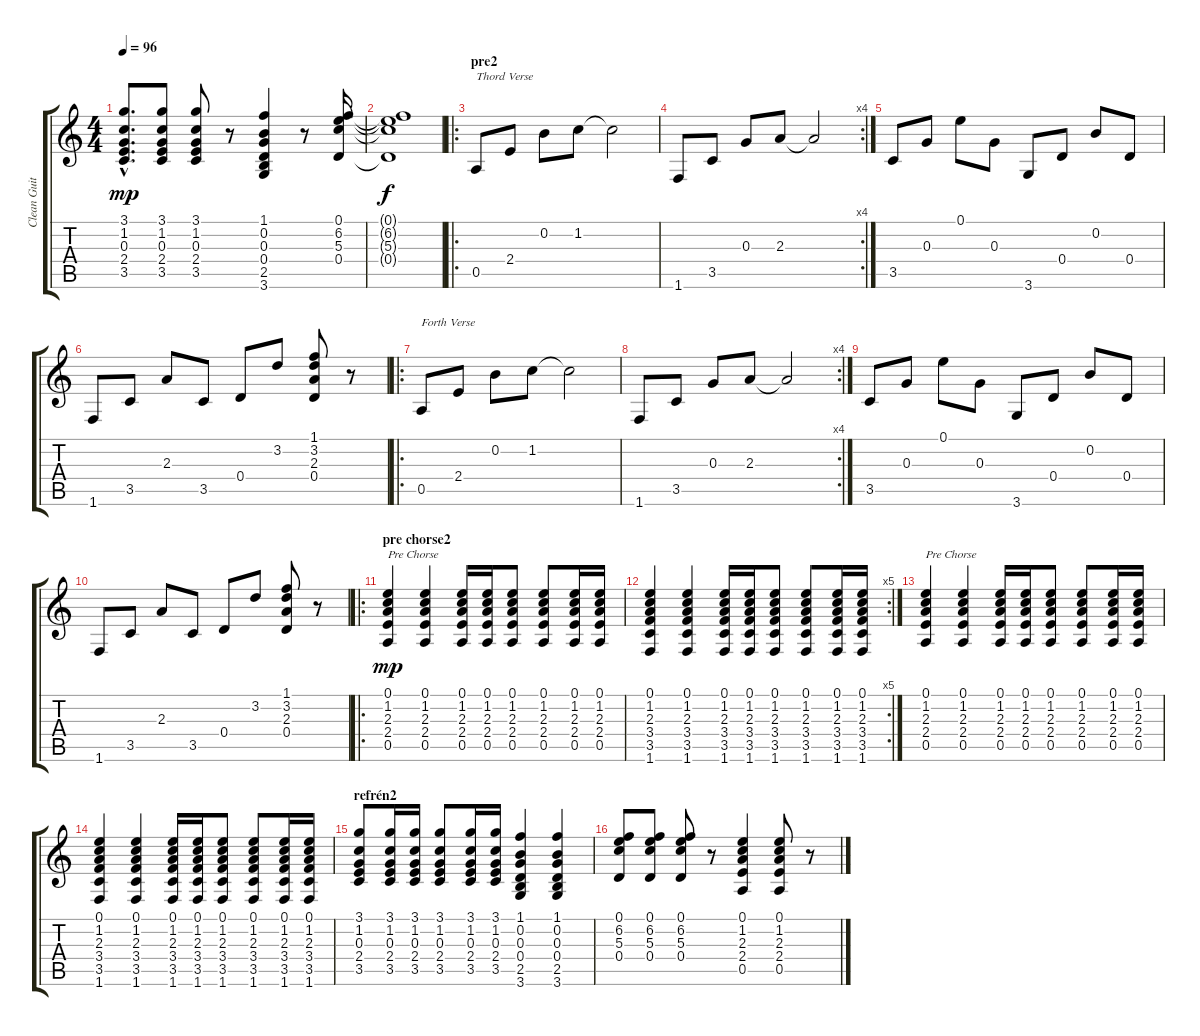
\track ("Clean Guitar" "Clean Guit") {instrument electricguitarjazz}
\staff {score tabs}
\tuning (E4 B3 G3 D3 A2 E2) {hide}
\ts (4 4)
\tempo 96
\clef g2
\ks c
(3.1{hac} 1.2{hac} 0.3{hac} 2.4{hac} 3.5{hac}).8{d dy mp} (3.1 1.2 0.3 2.4 3.5).8 (3.1 1.2 0.3 2.4 3.5).8 r.8 (1.1 0.2 0.3 0.4 2.5 3.6).4 r.8 (0.1 6.2 5.3 0.4).16 |
(0.1{t} 6.2{t} 5.3{t} 0.4{t}).1{dy f} |
\ro
\section ("" "pre2")
0.5.8{txt "Thord Verse"} 2.4.8 0.2.8 1.2.8 1.2{t}.2 |
\rc 4
1.6.8 3.5.8 0.3.8 2.3.8 2.3{t}.2 |
3.5.8 0.3.8 0.1.8 0.3.8 3.6.8 0.4.8 0.2.8 0.4.8 |
1.6.8 3.5.8 2.3.8 3.5.8 0.4.8 3.2.8 (1.1 3.2 2.3 0.4).8 r.8 |
\ro
0.5.8{txt "Forth Verse"} 2.4.8 0.2.8 1.2.8 1.2{t}.2 |
\rc 4
1.6.8 3.5.8 0.3.8 2.3.8 2.3{t}.2 |
3.5.8 0.3.8 0.1.8 0.3.8 3.6.8 0.4.8 0.2.8 0.4.8 |
1.6.8 3.5.8 2.3.8 3.5.8 0.4.8 3.2.8 (1.1 3.2 2.3 0.4).8 r.8 |
\ro
\section ("" "pre chorse2")
(0.1 1.2 2.3 2.4 0.5).4{txt "Pre Chorse" dy mp} (0.1 1.2 2.3 2.4 0.5).4 (0.1 1.2 2.3 2.4 0.5).16 (0.1 1.2 2.3 2.4 0.5).16 (0.1 1.2 2.3 2.4 0.5).8 (0.1 1.2 2.3 2.4 0.5).8 (0.1 1.2 2.3 2.4 0.5).16 (0.1 1.2 2.3 2.4 0.5).16 |
\rc 5
(0.1 1.2 2.3 3.4 3.5 1.6).4 (0.1 1.2 2.3 3.4 3.5 1.6).4 (0.1 1.2 2.3 3.4 3.5 1.6).16 (0.1 1.2 2.3 3.4 3.5 1.6).16 (0.1 1.2 2.3 3.4 3.5 1.6).8 (0.1 1.2 2.3 3.4 3.5 1.6).8 (0.1 1.2 2.3 3.4 3.5 1.6).16 (0.1 1.2 2.3 3.4 3.5 1.6).16 |
(0.1 1.2 2.3 2.4 0.5).4{txt "Pre Chorse"} (0.1 1.2 2.3 2.4 0.5).4 (0.1 1.2 2.3 2.4 0.5).16 (0.1 1.2 2.3 2.4 0.5).16 (0.1 1.2 2.3 2.4 0.5).8 (0.1 1.2 2.3 2.4 0.5).8 (0.1 1.2 2.3 2.4 0.5).16 (0.1 1.2 2.3 2.4 0.5).16 |
(0.1 1.2 2.3 3.4 3.5 1.6).4 (0.1 1.2 2.3 3.4 3.5 1.6).4 (0.1 1.2 2.3 3.4 3.5 1.6).16 (0.1 1.2 2.3 3.4 3.5 1.6).16 (0.1 1.2 2.3 3.4 3.5 1.6).8 (0.1 1.2 2.3 3.4 3.5 1.6).8 (0.1 1.2 2.3 3.4 3.5 1.6).16 (0.1 1.2 2.3 3.4 3.5 1.6).16 |
\section ("" "refrén2")
(3.1 1.2 0.3 2.4 3.5).8 (3.1 1.2 0.3 2.4 3.5).16 (3.1 1.2 0.3 2.4 3.5).16 (3.1 1.2 0.3 2.4 3.5).8 (3.1 1.2 0.3 2.4 3.5).16 (3.1 1.2 0.3 2.4 3.5).16 (1.1 0.2 0.3 0.4 2.5 3.6).4 (1.1 0.2 0.3 0.4 2.5 3.6).4 |
(0.1 6.2 5.3 0.4).8 (0.1 6.2 5.3 0.4).8 (0.1 6.2 5.3 0.4).8 r.8 (0.1 1.2 2.3 2.4 0.5).4 (0.1 1.2 2.3 2.4 0.5).8 r.8
